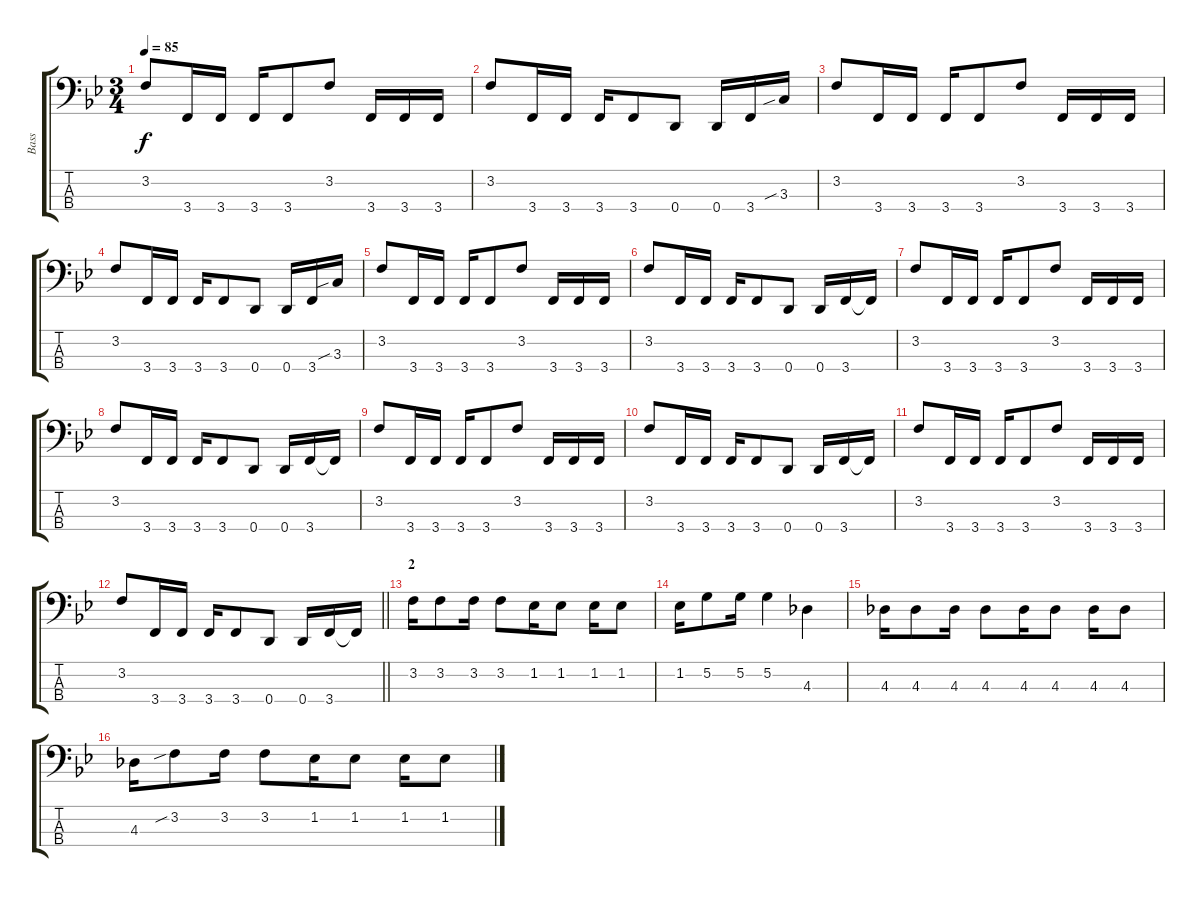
\track ("Bass" "Bass") {instrument electricbassfinger}
\staff {score tabs}
\tuning (G2 D2 A1 D1) {hide}
\ts (3 4)
\tempo 85
\clef f4
\ks bb
3.2.8{dy f} 3.4.16 3.4.16 3.4.16 3.4.8 3.2.8 3.4.16 3.4.16 3.4.16 |
3.2.8 3.4.16 3.4.16 3.4.16 3.4.8 0.4.8 0.4.16 3.4.16 3.3{sib}.16 |
3.2.8 3.4.16 3.4.16 3.4.16 3.4.8 3.2.8 3.4.16 3.4.16 3.4.16 |
3.2.8 3.4.16 3.4.16 3.4.16 3.4.8 0.4.8 0.4.16 3.4.16 3.3{sib}.16 |
3.2.8 3.4.16 3.4.16 3.4.16 3.4.8 3.2.8 3.4.16 3.4.16 3.4.16 |
3.2.8 3.4.16 3.4.16 3.4.16 3.4.8 0.4.8 0.4.16 3.4.16 3.4{t}.16 |
3.2.8 3.4.16 3.4.16 3.4.16 3.4.8 3.2.8 3.4.16 3.4.16 3.4.16 |
3.2.8 3.4.16 3.4.16 3.4.16 3.4.8 0.4.8 0.4.16 3.4.16 3.4{t}.16 |
3.2.8 3.4.16 3.4.16 3.4.16 3.4.8 3.2.8 3.4.16 3.4.16 3.4.16 |
3.2.8 3.4.16 3.4.16 3.4.16 3.4.8 0.4.8 0.4.16 3.4.16 3.4{t}.16 |
3.2.8 3.4.16 3.4.16 3.4.16 3.4.8 3.2.8 3.4.16 3.4.16 3.4.16 |
\barLineRight lightlight
3.2.8 3.4.16 3.4.16 3.4.16 3.4.8 0.4.8 0.4.16 3.4.16 3.4{t}.16 |
\section ("" "2")
3.2.16 3.2.8 3.2.16 3.2.8 1.2.16 1.2.8 1.2.16 1.2.8 |
1.2.16 5.2.8 5.2.16 5.2.4 4.3.4 |
4.3.16 4.3.8 4.3.16 4.3.8 4.3.16 4.3.8 4.3.16 4.3.8 |
4.3.16 3.2{sib}.8 3.2.16 3.2.8 1.2.16 1.2.8 1.2.16 1.2.8
